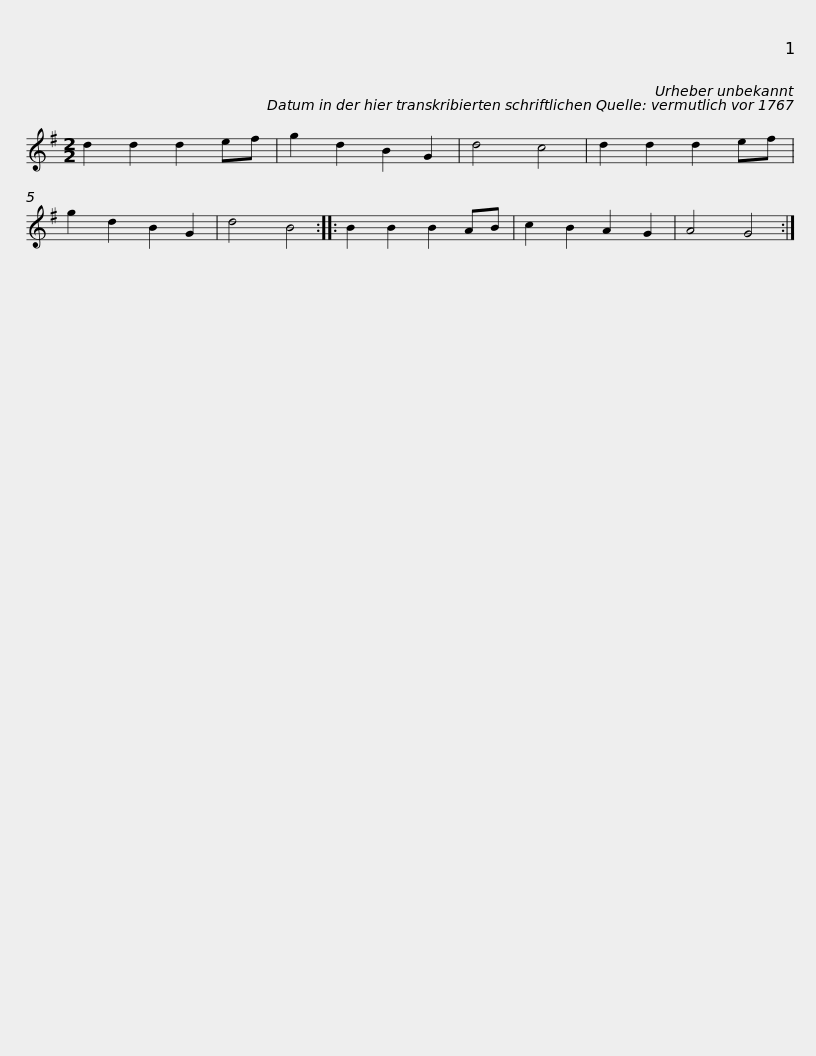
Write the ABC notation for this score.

X:1
L:1/8
M:2/2
I:linebreak $
K:G
V:1 treble
V:1
 d2 d2 d2 ef | g2 d2 B2 G2 | d4 c4 | d2 d2 d2 ef | g2 d2 B2 G2 | %5
 d4 B4 :: B2 B2 B2 AB | c2 B2 A2 G2 | A4 G4 :| %9
